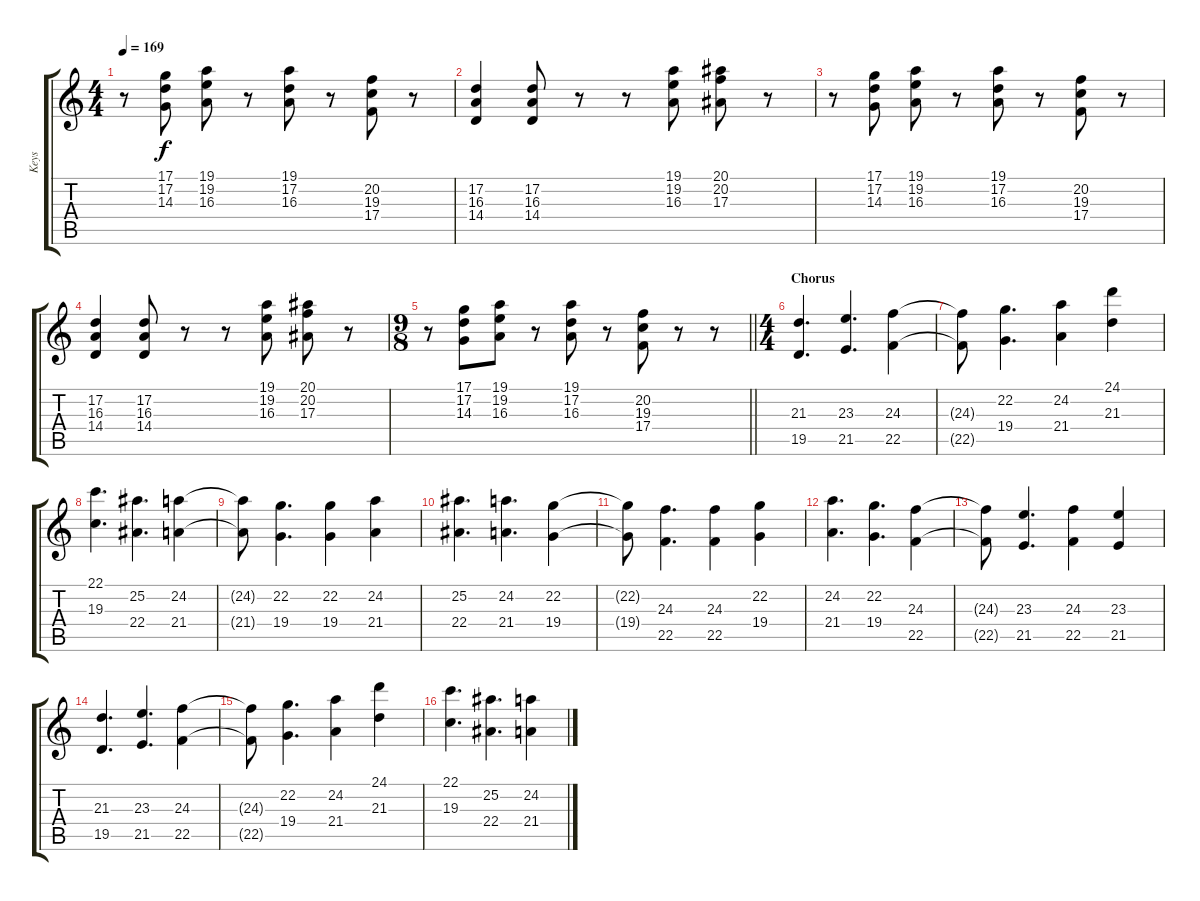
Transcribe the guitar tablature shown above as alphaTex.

\track ("Keys" "Keys") {instrument rockorgan}
\staff {score tabs}
\tuning (D4 A3 F3 C3 G2 D2) {hide}
\ts (4 4)
\tempo 169
\clef g2
\ks c
r.8{dy f} (17.1 17.2 14.3).8 (19.1 19.2 16.3).8 r.8 (19.1 17.2 16.3).8 r.8 (20.2 19.3 17.4).8 r.8 |
(17.2 16.3 14.4).4 (17.2 16.3 14.4).8 r.8 r.8 (19.1 19.2 16.3).8 (20.1 20.2 17.3).8 r.8 |
r.8 (17.1 17.2 14.3).8 (19.1 19.2 16.3).8 r.8 (19.1 17.2 16.3).8 r.8 (20.2 19.3 17.4).8 r.8 |
(17.2 16.3 14.4).4 (17.2 16.3 14.4).8 r.8 r.8 (19.1 19.2 16.3).8 (20.1 20.2 17.3).8 r.8 |
\ts (9 8)
\barLineRight lightlight
r.8 (17.1 17.2 14.3).8 (19.1 19.2 16.3).8 r.8 (19.1 17.2 16.3).8 r.8 (20.2 19.3 17.4).8 r.8 r.8 |
\ts (4 4)
\section ("" "Chorus")
(21.3 19.5).4{d} (23.3 21.5).4{d} (24.3 22.5).4 |
(24.3{t} 22.5{t}).8 (22.2 19.4).4{d} (24.2 21.4).4 (24.1 21.3).4 |
(22.1 19.3).4{d} (25.2 22.4).4{d} (24.2 21.4).4 |
(24.2{t} 21.4{t}).8 (22.2 19.4).4{d} (22.2 19.4).4 (24.2 21.4).4 |
(25.2 22.4).4{d} (24.2 21.4).4{d} (22.2 19.4).4 |
(22.2{t} 19.4{t}).8 (24.3 22.5).4{d} (24.3 22.5).4 (22.2 19.4).4 |
(24.2 21.4).4{d} (22.2 19.4).4{d} (24.3 22.5).4 |
(24.3{t} 22.5{t}).8 (23.3 21.5).4{d} (24.3 22.5).4 (23.3 21.5).4 |
(21.3 19.5).4{d} (23.3 21.5).4{d} (24.3 22.5).4 |
(24.3{t} 22.5{t}).8 (22.2 19.4).4{d} (24.2 21.4).4 (24.1 21.3).4 |
(22.1 19.3).4{d} (25.2 22.4).4{d} (24.2 21.4).4
